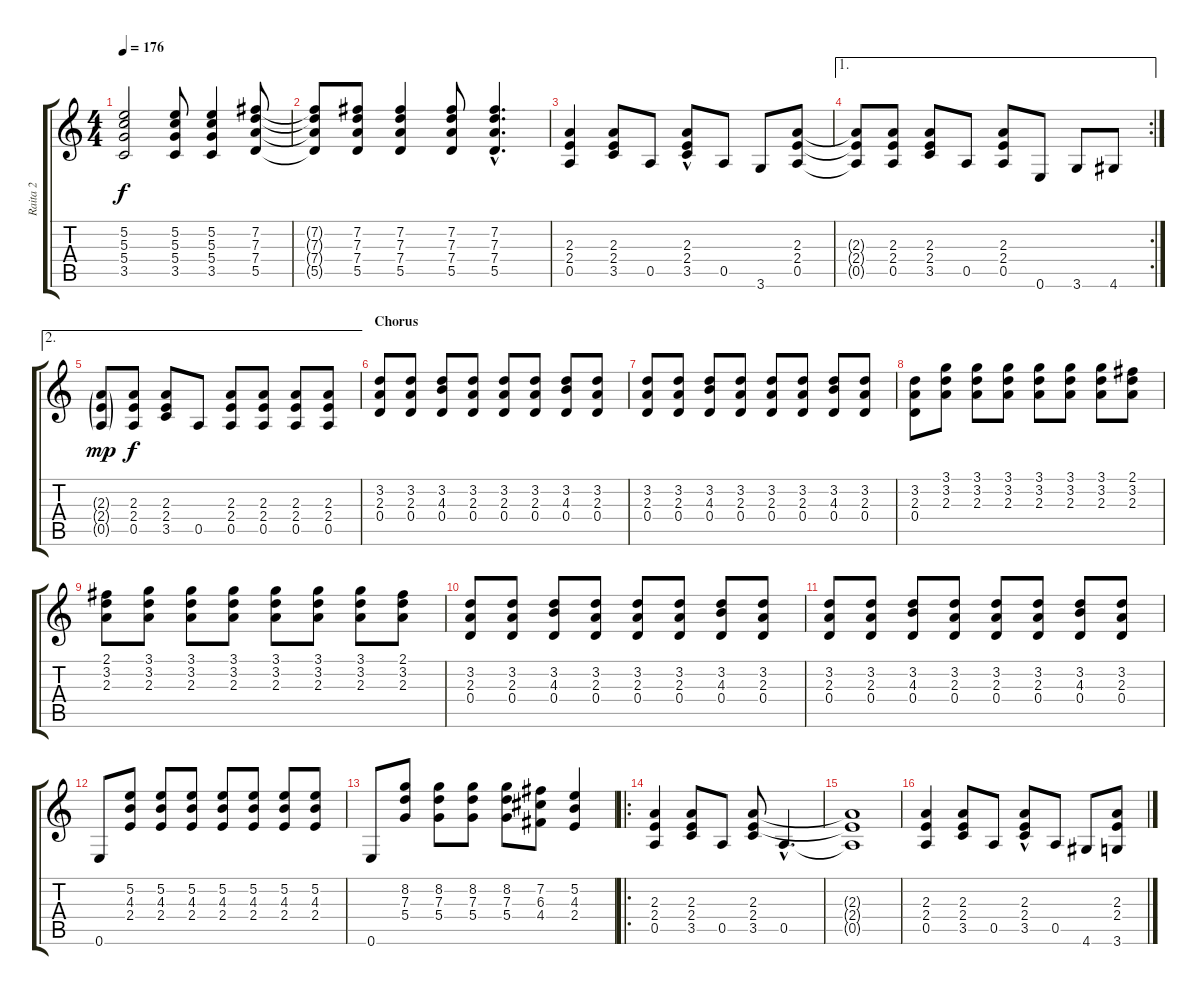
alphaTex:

\track ("Raita 2" "Raita 2") {instrument overdrivenguitar}
\staff {score tabs}
\tuning (E4 B3 G3 D3 A2 E2) {hide}
\ts (4 4)
\tempo 176
\clef g2
\ks c
(5.2 5.3 5.4 3.5).2{dy f instrument electricguitarjazz} (5.2 5.3 5.4 3.5).8 (5.2 5.3 5.4 3.5).4 (7.2 7.3 7.4 5.5).8 |
(7.2{t} 7.3{t} 7.4{t} 5.5{t}).8 (7.2 7.3 7.4 5.5).8 (7.2 7.3 7.4 5.5).4 (7.2 7.3 7.4 5.5).8 (7.2{hac} 7.3{hac} 7.4{hac} 5.5{hac}).4{d} |
(2.3 2.4 0.5).4{instrument overdrivenguitar} (2.3 2.4 3.5).8 0.5.8 (2.3{hac} 2.4{hac} 3.5).8 0.5.8 3.6.8 (2.3 2.4 0.5).8 |
\ae 1
\rc 2
(2.3{t} 2.4{t} 0.5{t}).8 (2.3 2.4 0.5).8 (2.3 2.4 3.5).8 0.5.8 (2.3 2.4 0.5).8 0.6.8 3.6.8 4.6.8 |
\ae 2
(2.3{g} 2.4{g} 0.5{g}).8{dy mp} (2.3 2.4 0.5).8{dy f} (2.3 2.4 3.5).8 0.5.8 (2.3 2.4 0.5).8 (2.3 2.4 0.5).8 (2.3 2.4 0.5).8 (2.3 2.4 0.5).8 |
\section ("" "Chorus")
(3.2 2.3 0.4).8 (3.2 2.3 0.4).8 (3.2 4.3 0.4).8 (3.2 2.3 0.4).8 (3.2 2.3 0.4).8 (3.2 2.3 0.4).8 (3.2 4.3 0.4).8 (3.2 2.3 0.4).8 |
(3.2 2.3 0.4).8 (3.2 2.3 0.4).8 (3.2 4.3 0.4).8 (3.2 2.3 0.4).8 (3.2 2.3 0.4).8 (3.2 2.3 0.4).8 (3.2 4.3 0.4).8 (3.2 2.3 0.4).8 |
(3.2 2.3 0.4).8 (3.1 3.2 2.3).8 (3.1 3.2 2.3).8 (3.1 3.2 2.3).8 (3.1 3.2 2.3).8 (3.1 3.2 2.3).8 (3.1 3.2 2.3).8 (2.1 3.2 2.3).8 |
(2.1 3.2 2.3).8 (3.1 3.2 2.3).8 (3.1 3.2 2.3).8 (3.1 3.2 2.3).8 (3.1 3.2 2.3).8 (3.1 3.2 2.3).8 (3.1 3.2 2.3).8 (2.1 3.2 2.3).8 |
(3.2 2.3 0.4).8 (3.2 2.3 0.4).8 (3.2 4.3 0.4).8 (3.2 2.3 0.4).8 (3.2 2.3 0.4).8 (3.2 2.3 0.4).8 (3.2 4.3 0.4).8 (3.2 2.3 0.4).8 |
(3.2 2.3 0.4).8 (3.2 2.3 0.4).8 (3.2 4.3 0.4).8 (3.2 2.3 0.4).8 (3.2 2.3 0.4).8 (3.2 2.3 0.4).8 (3.2 4.3 0.4).8 (3.2 2.3 0.4).8 |
0.6.8 (5.2 4.3 2.4).8 (5.2 4.3 2.4).8 (5.2 4.3 2.4).8 (5.2 4.3 2.4).8 (5.2 4.3 2.4).8 (5.2 4.3 2.4).8 (5.2 4.3 2.4).8 |
0.6.8 (8.2 7.3 5.4).8 (8.2 7.3 5.4).8 (8.2 7.3 5.4).8 (8.2 7.3 5.4).8 (7.2 6.3 4.4).8 (5.2 4.3 2.4).4 |
\ro
(2.3 2.4 0.5).4 (2.3 2.4 3.5).8 0.5.8 (2.3 2.4 3.5).8 0.5{hac}.4{d} |
(2.3{t} 2.4{t} 0.5{t}).1 |
(2.3 2.4 0.5).4 (2.3 2.4 3.5).8 0.5.8 (2.3{hac} 2.4{hac} 3.5).8 0.5.8 4.6.8 (2.3 2.4 3.6).8
